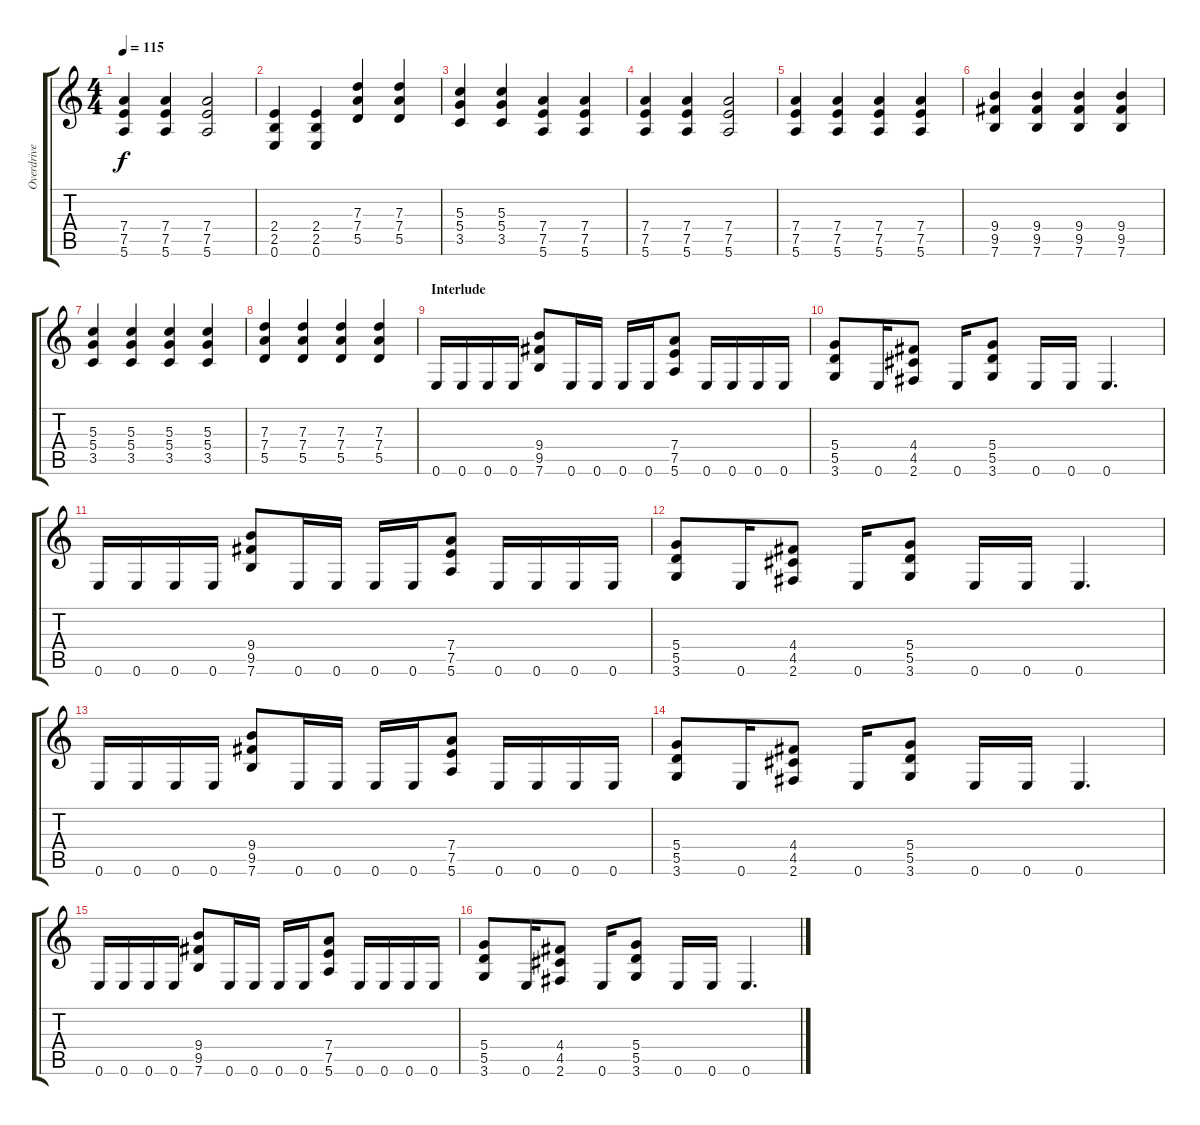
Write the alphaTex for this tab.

\track ("Overdrive Gtr" "Overdrive ") {instrument overdrivenguitar}
\staff {score tabs}
\tuning (E4 B3 G3 D3 A2 E2) {hide}
\ts (4 4)
\tempo 115
\clef g2
\ks c
(7.4 7.5 5.6).4{dy f} (7.4 7.5 5.6).4 (7.4 7.5 5.6).2 |
(2.4 2.5 0.6).4 (2.4 2.5 0.6).4 (7.3 7.4 5.5).4 (7.3 7.4 5.5).4 |
(5.3 5.4 3.5).4 (5.3 5.4 3.5).4 (7.4 7.5 5.6).4 (7.4 7.5 5.6).4 |
(7.4 7.5 5.6).4 (7.4 7.5 5.6).4 (7.4 7.5 5.6).2 |
(7.4 7.5 5.6).4 (7.4 7.5 5.6).4 (7.4 7.5 5.6).4 (7.4 7.5 5.6).4 |
(9.4 9.5 7.6).4 (9.4 9.5 7.6).4 (9.4 9.5 7.6).4 (9.4 9.5 7.6).4 |
(5.3 5.4 3.5).4 (5.3 5.4 3.5).4 (5.3 5.4 3.5).4 (5.3 5.4 3.5).4 |
(7.3 7.4 5.5).4 (7.3 7.4 5.5).4 (7.3 7.4 5.5).4 (7.3 7.4 5.5).4 |
\section ("" "Interlude")
0.6.16 0.6.16 0.6.16 0.6.16 (9.4 9.5 7.6).8 0.6.16 0.6.16 0.6.16 0.6.16 (7.4 7.5 5.6).8 0.6.16 0.6.16 0.6.16 0.6.16 |
(5.4 5.5 3.6).8 0.6.16 (4.4 4.5 2.6).8 0.6.16 (5.4 5.5 3.6).8 0.6.16 0.6.16 0.6.4{d} |
0.6.16 0.6.16 0.6.16 0.6.16 (9.4 9.5 7.6).8 0.6.16 0.6.16 0.6.16 0.6.16 (7.4 7.5 5.6).8 0.6.16 0.6.16 0.6.16 0.6.16 |
(5.4 5.5 3.6).8 0.6.16 (4.4 4.5 2.6).8 0.6.16 (5.4 5.5 3.6).8 0.6.16 0.6.16 0.6.4{d} |
0.6.16 0.6.16 0.6.16 0.6.16 (9.4 9.5 7.6).8 0.6.16 0.6.16 0.6.16 0.6.16 (7.4 7.5 5.6).8 0.6.16 0.6.16 0.6.16 0.6.16 |
(5.4 5.5 3.6).8 0.6.16 (4.4 4.5 2.6).8 0.6.16 (5.4 5.5 3.6).8 0.6.16 0.6.16 0.6.4{d} |
0.6.16 0.6.16 0.6.16 0.6.16 (9.4 9.5 7.6).8 0.6.16 0.6.16 0.6.16 0.6.16 (7.4 7.5 5.6).8 0.6.16 0.6.16 0.6.16 0.6.16 |
(5.4 5.5 3.6).8 0.6.16 (4.4 4.5 2.6).8 0.6.16 (5.4 5.5 3.6).8 0.6.16 0.6.16 0.6.4{d}
